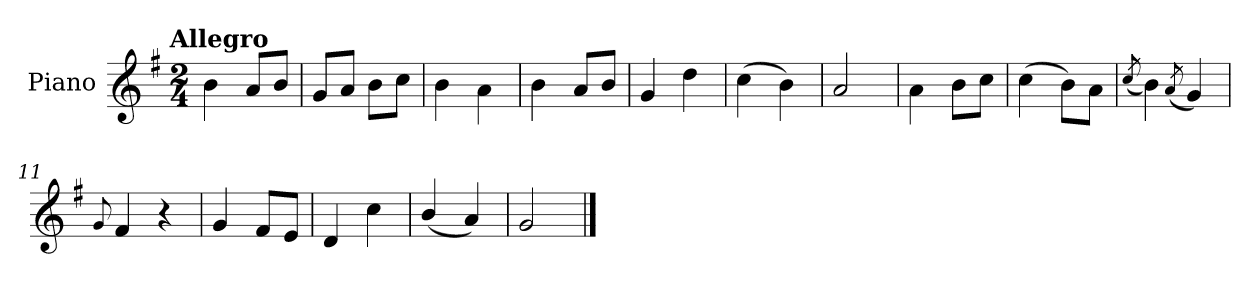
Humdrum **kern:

**kern
*part1
*staff1
*I"Piano
*I'Pno.
*clefG2
*k[f#]
!!LO:TX:omd:t=Allegro
*M2/4
*MM144
=1
4b\
8a/L
8b/J
=2
8g/L
8a/J
8b\L
8cc\J
=3
4b\
4a\
=4
4b\
8a/L
8b/J
!!LO:LB:g=z
=5
4g/
4dd\
=6
(>4cc\
4b\)
=7
2a/
=8
4a\
8b\L
8cc\J
=9
(>4cc\
8b\L)
8a\J
=10
(<8qcc/
4b\)
(<8qa/
4g/)
!!LO:LB:g=z
=11
8qqg/
4f#/
4r
=12
4g/
8f#/L
8e/J
=13
4d/
4cc\
=14
(<4b/
4a/)
=15
2g/
==
*-
